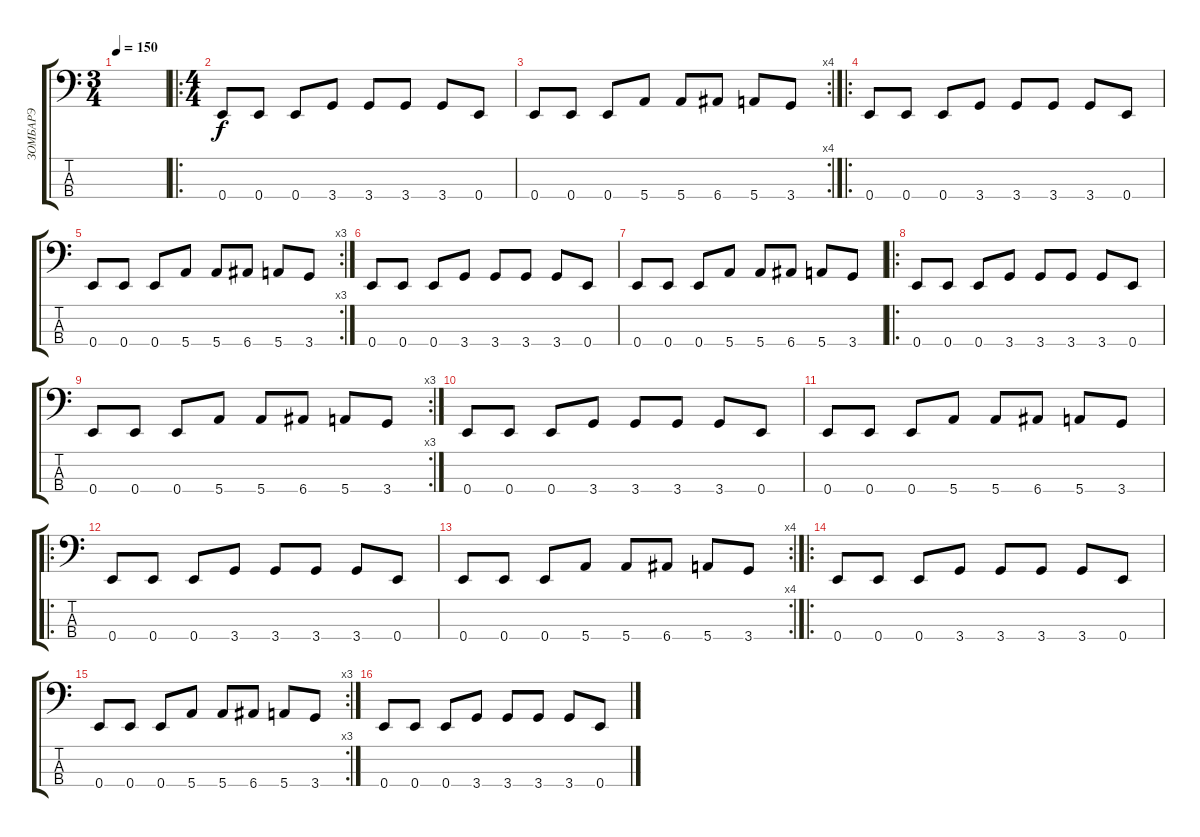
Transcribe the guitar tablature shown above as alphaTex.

\track ("ЗОМБАРЭ" "ЗОМБАРЭ") {instrument slapbass2}
\staff {score tabs}
\tuning (G2 D2 A1 E1) {hide}
\ts (3 4)
\tempo 150
\clef f4
\ks c
|
\ro
\ts (4 4)
0.4.8 0.4.8 0.4.8 3.4.8 3.4.8 3.4.8 3.4.8 0.4.8 |
\rc 4
0.4.8 0.4.8 0.4.8 5.4.8 5.4.8 6.4.8 5.4.8 3.4.8 |
\ro
0.4.8 0.4.8 0.4.8 3.4.8 3.4.8 3.4.8 3.4.8 0.4.8 |
\rc 3
0.4.8 0.4.8 0.4.8 5.4.8 5.4.8 6.4.8 5.4.8 3.4.8 |
0.4.8 0.4.8 0.4.8 3.4.8 3.4.8 3.4.8 3.4.8 0.4.8 |
0.4.8 0.4.8 0.4.8 5.4.8 5.4.8 6.4.8 5.4.8 3.4.8 |
\ro
0.4.8 0.4.8 0.4.8 3.4.8 3.4.8 3.4.8 3.4.8 0.4.8 |
\rc 3
0.4.8 0.4.8 0.4.8 5.4.8 5.4.8 6.4.8 5.4.8 3.4.8 |
0.4.8 0.4.8 0.4.8 3.4.8 3.4.8 3.4.8 3.4.8 0.4.8 |
0.4.8 0.4.8 0.4.8 5.4.8 5.4.8 6.4.8 5.4.8 3.4.8 |
\ro
0.4.8 0.4.8 0.4.8 3.4.8 3.4.8 3.4.8 3.4.8 0.4.8 |
\rc 4
0.4.8 0.4.8 0.4.8 5.4.8 5.4.8 6.4.8 5.4.8 3.4.8 |
\ro
0.4.8 0.4.8 0.4.8 3.4.8 3.4.8 3.4.8 3.4.8 0.4.8 |
\rc 3
0.4.8 0.4.8 0.4.8 5.4.8 5.4.8 6.4.8 5.4.8 3.4.8 |
0.4.8 0.4.8 0.4.8 3.4.8 3.4.8 3.4.8 3.4.8 0.4.8
